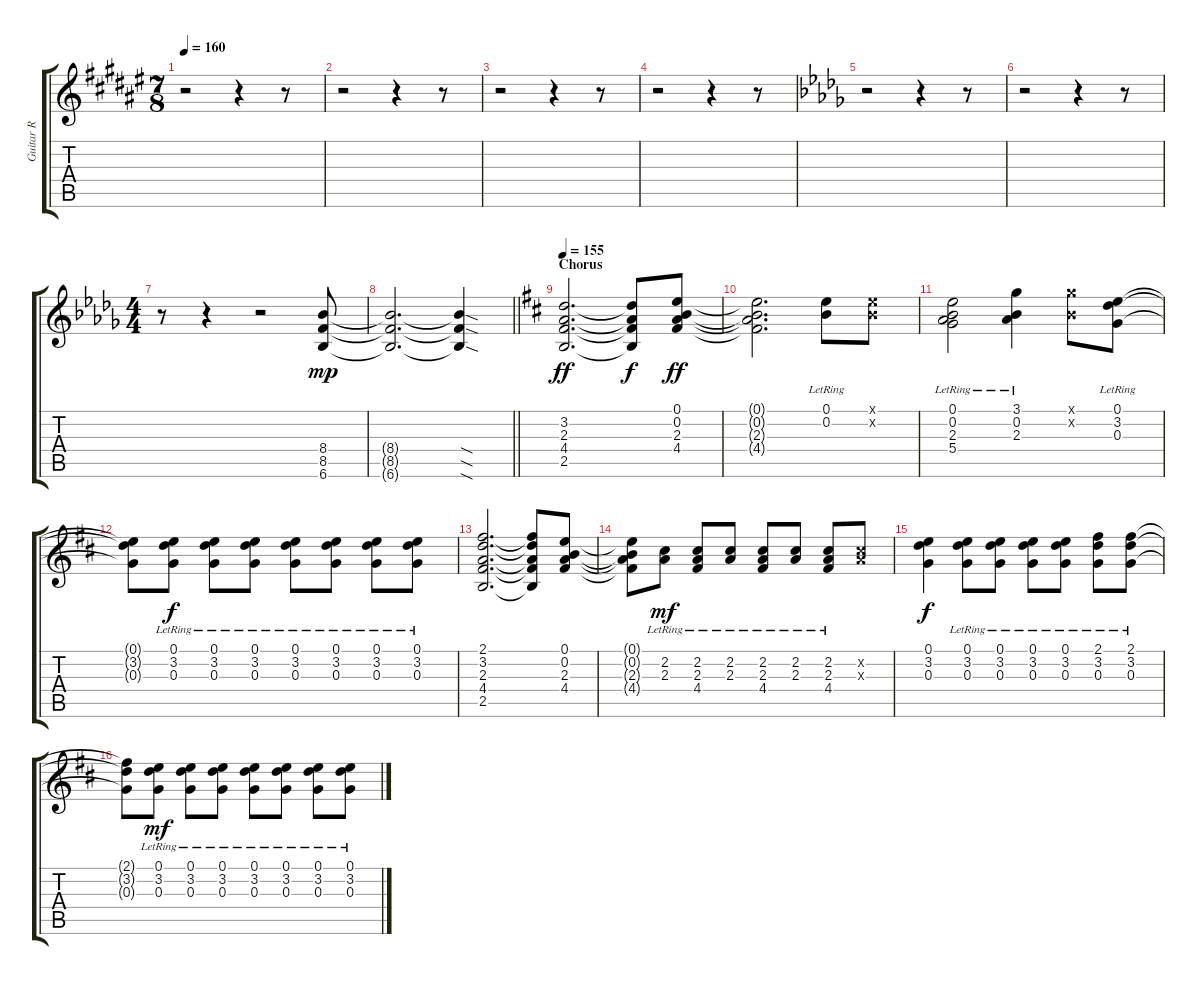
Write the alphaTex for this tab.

\track ("Guitar R" "Guitar R") {instrument distortionguitar}
\staff {score tabs}
\tuning (E4 B3 G3 D3 A2 E2) {hide}
\ts (7 8)
\tempo 160
\clef g2
\ks f#
r.2{dy f} r.4 r.8 |
\ks d#minor
r.2 r.4 r.8 |
\ks f#
r.2 r.4 r.8 |
\ks d#minor
r.2 r.4 r.8 |
\ks db
r.2 r.4 r.8 |
r.2 r.4 r.8 |
\ts (4 4)
r.8 r.4 r.2 (8.4 8.5 6.6).8{dy mp} |
\barLineRight lightlight
(8.4{t} 8.5{t} 6.6{t}).2{d} (8.4{sod t} 8.5{sod t} 6.6{sod t}).4 |
\section ("" "Chorus")
\tempo 155
\ks d
(3.2 2.3 4.4 2.5).2{d dy ff} (3.2{t} 2.3{t} 4.4{t} 2.5{t}).8{dy f} (0.1 0.2 2.3 4.4).8{dy ff} |
(0.1{t} 0.2{t} 2.3{t} 4.4{t}).2{d} (0.1{lr} 0.2{lr}).8 (0.1{x} 0.2{x}).8 |
(0.1{lr} 0.2{lr} 2.3{lr} 5.4{lr}).2 (3.1{lr} 0.2{lr} 2.3{lr}).4 (3.1{x} 0.2{x}).8 (0.1{lr} 3.2{lr} 0.3{lr}).8 |
(0.1{t} 3.2{t} 0.3{t}).8 (0.1{lr} 3.2{lr} 0.3{lr}).8{dy f} (0.1{lr} 3.2{lr} 0.3{lr}).8 (0.1{lr} 3.2{lr} 0.3{lr}).8 (0.1{lr} 3.2{lr} 0.3{lr}).8 (0.1{lr} 3.2{lr} 0.3{lr}).8 (0.1{lr} 3.2{lr} 0.3{lr}).8 (0.1{lr} 3.2{lr} 0.3{lr}).8 |
(2.1 3.2 2.3 4.4 2.5).2{d} (2.1{t} 3.2{t} 2.3{t} 4.4{t} 2.5{t}).8 (0.1 0.2 2.3 4.4).8 |
(0.1{t} 0.2{t} 2.3{t} 4.4{t}).8 (2.2{lr} 2.3{lr}).8{dy mf} (2.2{lr} 2.3{lr} 4.4{lr}).8 (2.2{lr} 2.3{lr}).8 (2.2{lr} 2.3{lr} 4.4{lr}).8 (2.2{lr} 2.3{lr}).8 (2.2{lr} 2.3{lr} 4.4{lr}).8 (2.2{x} 2.3{x}).8 |
(0.1 3.2 0.3).4{dy f} (0.1{lr} 3.2{lr} 0.3{lr}).8 (0.1{lr} 3.2{lr} 0.3{lr}).8 (0.1{lr} 3.2{lr} 0.3{lr}).8 (0.1{lr} 3.2{lr} 0.3{lr}).8 (2.1{lr} 3.2{lr} 0.3{lr}).8 (2.1{lr} 3.2{lr} 0.3{lr}).8 |
(2.1{t} 3.2{t} 0.3{t}).8 (0.1{lr} 3.2{lr} 0.3{lr}).8{dy mf} (0.1{lr} 3.2{lr} 0.3{lr}).8 (0.1{lr} 3.2{lr} 0.3{lr}).8 (0.1{lr} 3.2{lr} 0.3{lr}).8 (0.1{lr} 3.2{lr} 0.3{lr}).8 (0.1{lr} 3.2{lr} 0.3{lr}).8 (0.1{lr} 3.2{lr} 0.3{lr}).8
